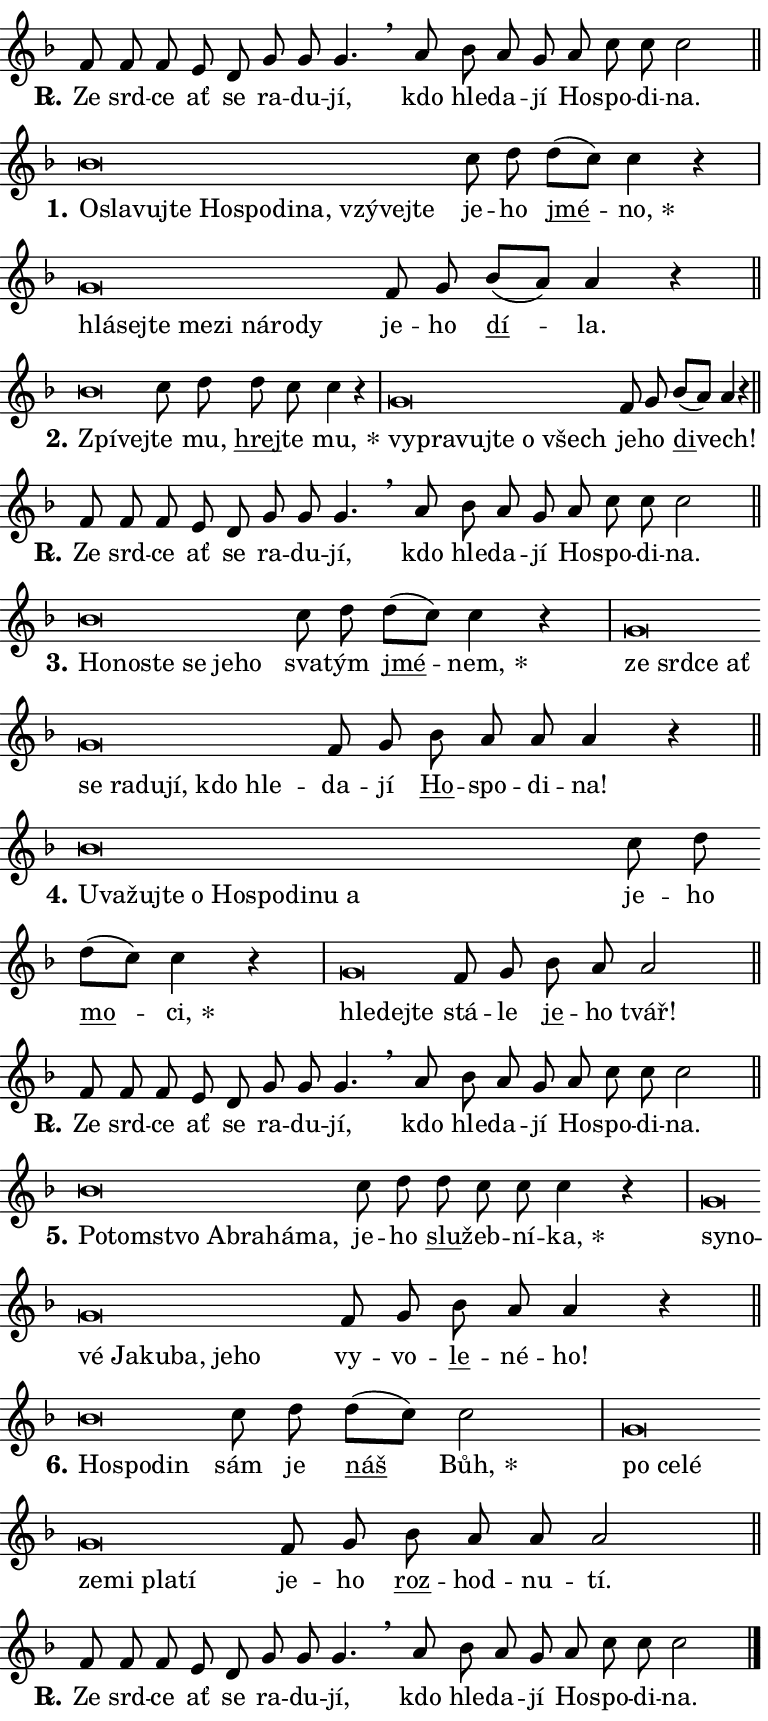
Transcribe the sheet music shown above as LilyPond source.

\version "2.24.0"
\header { tagline = "" }
\paper {
  indent = 0\cm
  top-margin = 0\cm
  right-margin = 0.13\cm % to fit lyric hyphens
  bottom-margin = 0\cm
  left-margin = 0\cm
  paper-width = 13\cm
  page-breaking = #ly:one-page-breaking
  system-system-spacing.basic-distance = #11
  score-system-spacing.basic-distance = #11
  ragged-last = ##f
}


%% Author: Thomas Morley
%% https://lists.gnu.org/archive/html/lilypond-user/2020-05/msg00002.html
#(define (line-position grob)
"Returns position of @var[grob} in current system:
   @code{'start}, if at first time-step
   @code{'end}, if at last time-step
   @code{'middle} otherwise
"
  (let* ((col (ly:item-get-column grob))
         (ln (ly:grob-object col 'left-neighbor))
         (rn (ly:grob-object col 'right-neighbor))
         (col-to-check-left (if (ly:grob? ln) ln col))
         (col-to-check-right (if (ly:grob? rn) rn col))
         (break-dir-left
           (and
             (ly:grob-property col-to-check-left 'non-musical #f)
             (ly:item-break-dir col-to-check-left)))
         (break-dir-right
           (and
             (ly:grob-property col-to-check-right 'non-musical #f)
             (ly:item-break-dir col-to-check-right))))
        (cond ((eqv? 1 break-dir-left) 'start)
              ((eqv? -1 break-dir-right) 'end)
              (else 'middle))))

#(define (tranparent-at-line-position vctor)
  (lambda (grob)
  "Relying on @code{line-position} select the relevant enry from @var{vctor}.
Used to determine transparency,"
    (case (line-position grob)
      ((end) (not (vector-ref vctor 0)))
      ((middle) (not (vector-ref vctor 1)))
      ((start) (not (vector-ref vctor 2))))))

noteHeadBreakVisibility =
#(define-music-function (break-visibility)(vector?)
"Makes @code{NoteHead}s transparent relying on @var{break-visibility}"
#{
  \override NoteHead.transparent =
    #(tranparent-at-line-position break-visibility)
#})

#(define delete-ledgers-for-transparent-note-heads
  (lambda (grob)
    "Reads whether a @code{NoteHead} is transparent.
If so this @code{NoteHead} is removed from @code{'note-heads} from
@var{grob}, which is supposed to be @code{LedgerLineSpanner}.
As a result ledgers are not printed for this @code{NoteHead}"
    (let* ((nhds-array (ly:grob-object grob 'note-heads))
           (nhds-list
             (if (ly:grob-array? nhds-array)
                 (ly:grob-array->list nhds-array)
                 '()))
           ;; Relies on the transparent-property being done before
           ;; Staff.LedgerLineSpanner.after-line-breaking is executed.
           ;; This is fragile ...
           (to-keep
             (remove
               (lambda (nhd)
                 (ly:grob-property nhd 'transparent #f))
               nhds-list)))
      ;; TODO find a better method to iterate over grob-arrays, similiar
      ;; to filter/remove etc for lists
      ;; For now rebuilt from scratch
      (set! (ly:grob-object grob 'note-heads)  '())
      (for-each
        (lambda (nhd)
          (ly:pointer-group-interface::add-grob grob 'note-heads nhd))
        to-keep))))

squashNotes = {
  \override NoteHead.X-extent = #'(-0.2 . 0.2)
  \override NoteHead.Y-extent = #'(-0.75 . 0)
  \override NoteHead.stencil =
    #(lambda (grob)
       (let ((pos (ly:grob-property grob 'staff-position)))
         (begin
           (if (< pos -7) (display "ERROR: Lower brevis then expected\n") (display ""))
           (if (<= pos -6) ly:text-interface::print ly:note-head::print))))
}
unSquashNotes = {
  \revert NoteHead.X-extent
  \revert NoteHead.Y-extent
  \revert NoteHead.stencil
}

hideNotes = \noteHeadBreakVisibility #begin-of-line-visible
unHideNotes = \noteHeadBreakVisibility #all-visible

% work-around for resetting accidentals
% https://lilypond.org/doc/v2.23/Documentation/notation/displaying-rhythms#unmetered-music
cadenzaMeasure = {
  \cadenzaOff
  \partial 1024 s1024
  \cadenzaOn
}

#(define-markup-command (accent layout props text) (markup?)
  "Underline accented syllable"
  (interpret-markup layout props
    #{\markup \override #'(offset . 4.3) \underline { #text }#}))

responsum = \markup \concat {
  "R" \hspace #-1.05 \path #0.1 #'((moveto 0 0.07) (lineto 0.9 0.8)) \hspace #0.05 "."
}

spaceSize = #0.6828661417322834 % exact space size for TeX Gyre Schola

\layout {
  \context {
    \Staff
    \remove "Time_signature_engraver"
    \override LedgerLineSpanner.after-line-breaking = #delete-ledgers-for-transparent-note-heads
  }
  \context {
    \Lyrics {
      \override LyricSpace.minimum-distance = \spaceSize
      \override LyricText.font-name = #"TeX Gyre Schola"
      \override LyricText.font-size = 1
      \override StanzaNumber.font-name = #"TeX Gyre Schola Bold"
      \override StanzaNumber.font-size = 1
    }
  }
  \context {
    \Score 
    \override NoteHead.text =
      #(lambda (grob) 
        (let ((pos (ly:grob-property grob 'staff-position)))
          #{\markup {
            \combine
              \halign #-0.55 \raise #(if (= pos -6) 0 0.5) \override #'(thickness . 2) \draw-line #'(3.2 . 0)
              \musicglyph "noteheads.sM1"
          }#}))
  }
}

% magnetic-lyrics.ily
%
%   written by
%     Jean Abou Samra <jean@abou-samra.fr>
%     Werner Lemberg <wl@gnu.org>
%
%   adapted by
%     Jiri Hon <jiri.hon@gmail.com>
%
% Version 2022-Apr-15

% https://www.mail-archive.com/lilypond-user@gnu.org/msg149350.html

#(define (Left_hyphen_pointer_engraver context)
   "Collect syllable-hyphen-syllable occurrences in lyrics and store
them in properties.  This engraver only looks to the left.  For
example, if the lyrics input is @code{foo -- bar}, it does the
following.

@itemize @bullet
@item
Set the @code{text} property of the @code{LyricHyphen} grob between
@q{foo} and @q{bar} to @code{foo}.

@item
Set the @code{left-hyphen} property of the @code{LyricText} grob with
text @q{foo} to the @code{LyricHyphen} grob between @q{foo} and
@q{bar}.
@end itemize

Use this auxiliary engraver in combination with the
@code{lyric-@/text::@/apply-@/magnetic-@/offset!} hook."
   (let ((hyphen #f)
         (text #f))
     (make-engraver
      (acknowledgers
       ((lyric-syllable-interface engraver grob source-engraver)
        (set! text grob)))
      (end-acknowledgers
       ((lyric-hyphen-interface engraver grob source-engraver)
        ;(when (not (grob::has-interface grob 'lyric-space-interface))
          (set! hyphen grob)));)
      ((stop-translation-timestep engraver)
       (when (and text hyphen)
         (ly:grob-set-object! text 'left-hyphen hyphen))
       (set! text #f)
       (set! hyphen #f)))))

#(define (lyric-text::apply-magnetic-offset! grob)
   "If the space between two syllables is less than the value in
property @code{LyricText@/.details@/.squash-threshold}, move the right
syllable to the left so that it gets concatenated with the left
syllable.

Use this function as a hook for
@code{LyricText@/.after-@/line-@/breaking} if the
@code{Left_@/hyphen_@/pointer_@/engraver} is active."
   (let ((hyphen (ly:grob-object grob 'left-hyphen #f)))
     (when hyphen
       (let ((left-text (ly:spanner-bound hyphen LEFT)))
         (when (grob::has-interface left-text 'lyric-syllable-interface)
           (let* ((common (ly:grob-common-refpoint grob left-text X))
                  (this-x-ext (ly:grob-extent grob common X))
                  (left-x-ext
                   (begin
                     ;; Trigger magnetism for left-text.
                     (ly:grob-property left-text 'after-line-breaking)
                     (ly:grob-extent left-text common X)))
                  ;; `delta` is the gap width between two syllables.
                  (delta (- (interval-start this-x-ext)
                            (interval-end left-x-ext)))
                  (details (ly:grob-property grob 'details))
                  (threshold (assoc-get 'squash-threshold details 0.2)))
             (when (< delta threshold)
               (let* (;; We have to manipulate the input text so that
                      ;; ligatures crossing syllable boundaries are not
                      ;; disabled.  For languages based on the Latin
                      ;; script this is essentially a beautification.
                      ;; However, for non-Western scripts it can be a
                      ;; necessity.
                      (lt (ly:grob-property left-text 'text))
                      (rt (ly:grob-property grob 'text))
                      (is-space (grob::has-interface hyphen 'lyric-space-interface))
                      (space (if is-space " " ""))
                      (extra-delta (if is-space spaceSize 0))
                      ;; Append new syllable.
                      (ltrt-space (if (and (string? lt) (string? rt))
                                (string-append lt space rt)
                                (make-concat-markup (list lt space rt))))
                      ;; Right-align `ltrt` to the right side.
                      (ltrt-space-markup (grob-interpret-markup
                               grob
                               (make-translate-markup
                                (cons (interval-length this-x-ext) 0)
                                (make-right-align-markup ltrt-space)))))
                 (begin
                   ;; Don't print `left-text`.
                   (ly:grob-set-property! left-text 'stencil #f)
                   ;; Set text and stencil (which holds all collected
                   ;; syllables so far) and shift it to the left.
                   (ly:grob-set-property! grob 'text ltrt-space)
                   (ly:grob-set-property! grob 'stencil ltrt-space-markup)
                   (ly:grob-translate-axis! grob (- (- delta extra-delta)) X))))))))))


#(define (lyric-hyphen::displace-bounds-first grob)
   ;; Make very sure this callback isn't triggered too early.
   (let ((left (ly:spanner-bound grob LEFT))
         (right (ly:spanner-bound grob RIGHT)))
     (ly:grob-property left 'after-line-breaking)
     (ly:grob-property right 'after-line-breaking)
     (ly:lyric-hyphen::print grob)))

squashThreshold = #0.4

\layout {
  \context {
    \Lyrics
    \consists #Left_hyphen_pointer_engraver
    \override LyricText.after-line-breaking =
      #lyric-text::apply-magnetic-offset!
    \override LyricHyphen.stencil = #lyric-hyphen::displace-bounds-first
    \override LyricText.details.squash-threshold = \squashThreshold
    \override LyricHyphen.minimum-distance = 0
    \override LyricHyphen.minimum-length = \squashThreshold
  }
}

squashText = \override LyricText.details.squash-threshold = 9999
unSquashText = \override LyricText.details.squash-threshold = \squashThreshold

leftText = \override LyricText.self-alignment-X = #LEFT
unLeftText = \revert LyricText.self-alignment-X

starOffset = #(lambda (grob) 
                (let ((x_offset (ly:self-alignment-interface::aligned-on-x-parent grob)))
                  (if (= x_offset 0) 0 (+ x_offset 1.2))))

star = #(define-music-function (syllable)(string?)
"Append star separator at the end of a syllable"
#{
  \once \override LyricText.X-offset = #starOffset
  \lyricmode { \markup {
    #syllable
    \override #'((font-name . "TeX Gyre Schola Bold")) \hspace #0.2 \lower #0.65 \larger "*"
  } }
#})

starAccent = #(define-music-function (syllable)(string?)
"Append star separator at the end of a syllable and make accent"
#{
  \once \override LyricText.X-offset = #starOffset
  \lyricmode { \markup {
    \accent #syllable
    \override #'((font-name . "TeX Gyre Schola Bold")) \hspace #0.2 \lower #0.65 \larger "*"
  } }
#})

breath = #(define-music-function (syllable)(string?)
"Append breathing indicator at the end of a syllable"
#{
  \lyricmode { \markup { #syllable "+" } }
#})

optionalBreath = #(define-music-function (syllable)(string?)
"Append optional breathing indicator at the end of a syllable"
#{
  \lyricmode { \markup { #syllable "(+)" } }
#})


\score {
    <<
        \new Voice = "melody" { \cadenzaOn \key f \major \relative { f'8 f f e d g g g4. \breathe \bar "" a8 bes a g \bar "" a c c c2 \cadenzaMeasure \bar "||" \break } }
        \new Lyrics \lyricsto "melody" { \lyricmode { \set stanza = \responsum
Ze srd -- ce ať se ra -- du -- jí, kdo hle -- da -- jí Ho -- spo -- di -- na. } }
    >>
    \layout {}
}

\score {
    <<
        \new Voice = "melody" { \cadenzaOn \key f \major \relative { \squashNotes bes'\breve*1/16 \hideNotes \breve*1/16 \bar "" \breve*1/16 \bar "" \breve*1/16 \bar "" \breve*1/16 \bar "" \breve*1/16 \bar "" \breve*1/16 \bar "" \breve*1/16 \bar "" \breve*1/16 \bar "" \breve*1/16 \breve*1/16 \bar "" \unHideNotes \unSquashNotes c8 d \bar "" d[( c)] c4 r \cadenzaMeasure \bar "|" \squashNotes g\breve*1/16 \hideNotes \breve*1/16 \bar "" \breve*1/16 \bar "" \breve*1/16 \bar "" \breve*1/16 \bar "" \breve*1/16 \bar "" \breve*1/16 \breve*1/16 \bar "" \unHideNotes \unSquashNotes f8 g \bar "" bes[( a)] a4 r \cadenzaMeasure \bar "||" \break } }
        \new Lyrics \lyricsto "melody" { \lyricmode { \set stanza = "1."
\leftText O -- \squashText sla -- vuj -- te Ho -- spo -- di -- na, vzý -- vej -- te \unLeftText \unSquashText je -- ho \markup \accent jmé -- \star no, \leftText hlá -- \squashText sej -- te me -- zi ná -- ro -- dy \unLeftText \unSquashText je -- ho \markup \accent dí -- la. } }
    >>
    \layout {}
}

\score {
    <<
        \new Voice = "melody" { \cadenzaOn \key f \major \relative { \squashNotes bes'\breve*1/16 \hideNotes \breve*1/16 \bar "" \unHideNotes \unSquashNotes c8 d \bar "" d c c4 r \cadenzaMeasure \bar "|" \squashNotes g\breve*1/16 \hideNotes \breve*1/16 \bar "" \breve*1/16 \bar "" \breve*1/16 \bar "" \breve*1/16 \breve*1/16 \bar "" \unHideNotes \unSquashNotes f8 g \bar "" bes[( a)] a4 r \cadenzaMeasure \bar "||" \break } }
        \new Lyrics \lyricsto "melody" { \lyricmode { \set stanza = "2."
\leftText Zpí -- \squashText vej -- \unLeftText \unSquashText te mu, \markup \accent hrej -- te \star mu, \leftText vy -- \squashText pra -- vuj -- te o všech \unLeftText \unSquashText je -- ho \markup \accent di -- vech! } }
    >>
    \layout {}
}

\score {
    <<
        \new Voice = "melody" { \cadenzaOn \key f \major \relative { f'8 f f e d g g g4. \breathe \bar "" a8 bes a g \bar "" a c c c2 \cadenzaMeasure \bar "||" \break } }
        \new Lyrics \lyricsto "melody" { \lyricmode { \set stanza = \responsum
Ze srd -- ce ať se ra -- du -- jí, kdo hle -- da -- jí Ho -- spo -- di -- na. } }
    >>
    \layout {}
}

\score {
    <<
        \new Voice = "melody" { \cadenzaOn \key f \major \relative { \squashNotes bes'\breve*1/16 \hideNotes \breve*1/16 \bar "" \breve*1/16 \bar "" \breve*1/16 \bar "" \breve*1/16 \breve*1/16 \bar "" \unHideNotes \unSquashNotes c8 d \bar "" d[( c)] c4 r \cadenzaMeasure \bar "|" \squashNotes g\breve*1/16 \hideNotes \breve*1/16 \bar "" \breve*1/16 \bar "" \breve*1/16 \bar "" \breve*1/16 \bar "" \breve*1/16 \bar "" \breve*1/16 \bar "" \breve*1/16 \bar "" \breve*1/16 \breve*1/16 \bar "" \unHideNotes \unSquashNotes f8 g \bar "" bes a a a4 r \cadenzaMeasure \bar "||" \break } }
        \new Lyrics \lyricsto "melody" { \lyricmode { \set stanza = "3."
\leftText Ho -- \squashText no -- ste se je -- ho \unLeftText \unSquashText sva -- tým \markup \accent jmé -- \star nem, \leftText ze \squashText srd -- ce ať se ra -- du -- jí, kdo hle -- \unLeftText \unSquashText da -- jí \markup \accent Ho -- spo -- di -- na! } }
    >>
    \layout {}
}

\score {
    <<
        \new Voice = "melody" { \cadenzaOn \key f \major \relative { \squashNotes bes'\breve*1/16 \hideNotes \breve*1/16 \bar "" \breve*1/16 \bar "" \breve*1/16 \bar "" \breve*1/16 \bar "" \breve*1/16 \bar "" \breve*1/16 \bar "" \breve*1/16 \bar "" \breve*1/16 \breve*1/16 \bar "" \unHideNotes \unSquashNotes c8 d \bar "" d[( c)] c4 r \cadenzaMeasure \bar "|" \squashNotes g\breve*1/16 \hideNotes \breve*1/16 \breve*1/16 \bar "" \unHideNotes \unSquashNotes f8 g \bar "" bes a a2 \cadenzaMeasure \bar "||" \break } }
        \new Lyrics \lyricsto "melody" { \lyricmode { \set stanza = "4."
\leftText U -- \squashText va -- žuj -- te o Ho -- spo -- di -- nu a \unLeftText \unSquashText je -- ho \markup \accent mo -- \star ci, \leftText hle -- \squashText dej -- te \unLeftText \unSquashText stá -- le \markup \accent je -- ho tvář! } }
    >>
    \layout {}
}

\score {
    <<
        \new Voice = "melody" { \cadenzaOn \key f \major \relative { f'8 f f e d g g g4. \breathe \bar "" a8 bes a g \bar "" a c c c2 \cadenzaMeasure \bar "||" \break } }
        \new Lyrics \lyricsto "melody" { \lyricmode { \set stanza = \responsum
Ze srd -- ce ať se ra -- du -- jí, kdo hle -- da -- jí Ho -- spo -- di -- na. } }
    >>
    \layout {}
}

\score {
    <<
        \new Voice = "melody" { \cadenzaOn \key f \major \relative { \squashNotes bes'\breve*1/16 \hideNotes \breve*1/16 \bar "" \breve*1/16 \bar "" \breve*1/16 \bar "" \breve*1/16 \bar "" \breve*1/16 \breve*1/16 \bar "" \unHideNotes \unSquashNotes c8 d \bar "" d c c c4 r \cadenzaMeasure \bar "|" \squashNotes g\breve*1/16 \hideNotes \breve*1/16 \bar "" \breve*1/16 \bar "" \breve*1/16 \bar "" \breve*1/16 \bar "" \breve*1/16 \bar "" \breve*1/16 \breve*1/16 \bar "" \unHideNotes \unSquashNotes f8 g \bar "" bes a a4 r \cadenzaMeasure \bar "||" \break } }
        \new Lyrics \lyricsto "melody" { \lyricmode { \set stanza = "5."
\leftText Po -- \squashText tom -- stvo Ab -- ra -- há -- ma, \unLeftText \unSquashText je -- ho \markup \accent slu -- žeb -- ní -- \star ka, \leftText sy -- \squashText no -- vé Ja -- ku -- ba, je -- ho \unLeftText \unSquashText vy -- vo -- \markup \accent le -- né -- ho! } }
    >>
    \layout {}
}

\score {
    <<
        \new Voice = "melody" { \cadenzaOn \key f \major \relative { \squashNotes bes'\breve*1/16 \hideNotes \breve*1/16 \breve*1/16 \bar "" \unHideNotes \unSquashNotes c8 d \bar "" d[( c)] c2 \cadenzaMeasure \bar "|" \squashNotes g\breve*1/16 \hideNotes \breve*1/16 \bar "" \breve*1/16 \bar "" \breve*1/16 \bar "" \breve*1/16 \bar "" \breve*1/16 \breve*1/16 \bar "" \unHideNotes \unSquashNotes f8 g \bar "" bes a a a2 \cadenzaMeasure \bar "||" \break } }
        \new Lyrics \lyricsto "melody" { \lyricmode { \set stanza = "6."
\leftText Ho -- \squashText spo -- din \unLeftText \unSquashText sám je \markup \accent náš \star Bůh, \leftText po \squashText ce -- lé ze -- mi pla -- tí \unLeftText \unSquashText je -- ho \markup \accent roz -- hod -- nu -- tí. } }
    >>
    \layout {}
}

\score {
    <<
        \new Voice = "melody" { \cadenzaOn \key f \major \relative { f'8 f f e d g g g4. \breathe \bar "" a8 bes a g \bar "" a c c c2 \cadenzaMeasure \bar "||" \break } \bar "|." }
        \new Lyrics \lyricsto "melody" { \lyricmode { \set stanza = \responsum
Ze srd -- ce ať se ra -- du -- jí, kdo hle -- da -- jí Ho -- spo -- di -- na. } }
    >>
    \layout {}
}
